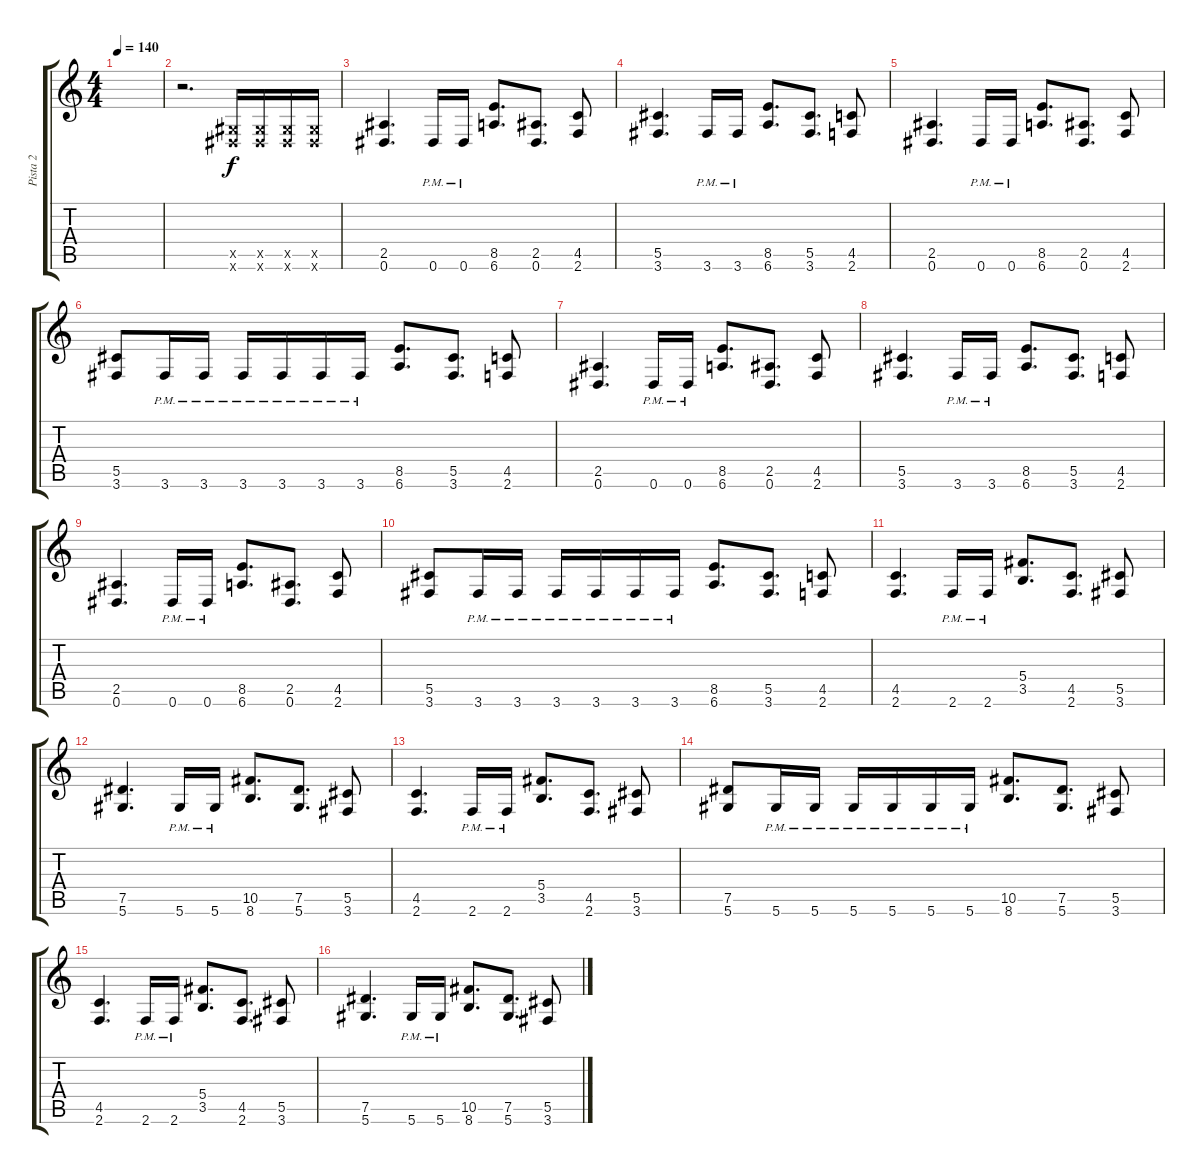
\track ("Pista 2" "Pista 2") {instrument overdrivenguitar}
\staff {score tabs}
\tuning (Eb4 Bb3 Gb3 Db3 Ab2 Eb2) {hide}
\ts (4 4)
\tempo 140
\clef g2
\ks c
|
r.2{d} (0.5{x} 0.6{x}).16 (0.5{x} 0.6{x}).16 (0.5{x} 0.6{x}).16 (0.5{x} 0.6{x}).16 |
(2.5 0.6).4{d} 0.6{pm}.16 0.6{pm}.16 (8.5 6.6).8{d} (2.5 0.6).8{d} (4.5 2.6).8 |
(5.5 3.6).4{d} 3.6{pm}.16 3.6{pm}.16 (8.5 6.6).8{d} (5.5 3.6).8{d} (4.5 2.6).8 |
(2.5 0.6).4{d} 0.6{pm}.16 0.6{pm}.16 (8.5 6.6).8{d} (2.5 0.6).8{d} (4.5 2.6).8 |
(5.5 3.6).8 3.6{pm}.16 3.6{pm}.16 3.6{pm}.16 3.6{pm}.16 3.6{pm}.16 3.6{pm}.16 (8.5 6.6).8{d} (5.5 3.6).8{d} (4.5 2.6).8 |
(2.5 0.6).4{d} 0.6{pm}.16 0.6{pm}.16 (8.5 6.6).8{d} (2.5 0.6).8{d} (4.5 2.6).8 |
(5.5 3.6).4{d} 3.6{pm}.16 3.6{pm}.16 (8.5 6.6).8{d} (5.5 3.6).8{d} (4.5 2.6).8 |
(2.5 0.6).4{d} 0.6{pm}.16 0.6{pm}.16 (8.5 6.6).8{d} (2.5 0.6).8{d} (4.5 2.6).8 |
(5.5 3.6).8 3.6{pm}.16 3.6{pm}.16 3.6{pm}.16 3.6{pm}.16 3.6{pm}.16 3.6{pm}.16 (8.5 6.6).8{d} (5.5 3.6).8{d} (4.5 2.6).8 |
(4.5 2.6).4{d} 2.6{pm}.16 2.6{pm}.16 (5.4 3.5).8{d} (4.5 2.6).8{d} (5.5 3.6).8 |
(7.5 5.6).4{d} 5.6{pm}.16 5.6{pm}.16 (10.5 8.6).8{d} (7.5 5.6).8{d} (5.5 3.6).8 |
(4.5 2.6).4{d} 2.6{pm}.16 2.6{pm}.16 (5.4 3.5).8{d} (4.5 2.6).8{d} (5.5 3.6).8 |
(7.5 5.6).8 5.6{pm}.16 5.6{pm}.16 5.6{pm}.16 5.6{pm}.16 5.6{pm}.16 5.6{pm}.16 (10.5 8.6).8{d} (7.5 5.6).8{d} (5.5 3.6).8 |
(4.5 2.6).4{d} 2.6{pm}.16 2.6{pm}.16 (5.4 3.5).8{d} (4.5 2.6).8{d} (5.5 3.6).8 |
(7.5 5.6).4{d} 5.6{pm}.16 5.6{pm}.16 (10.5 8.6).8{d} (7.5 5.6).8{d} (5.5 3.6).8
